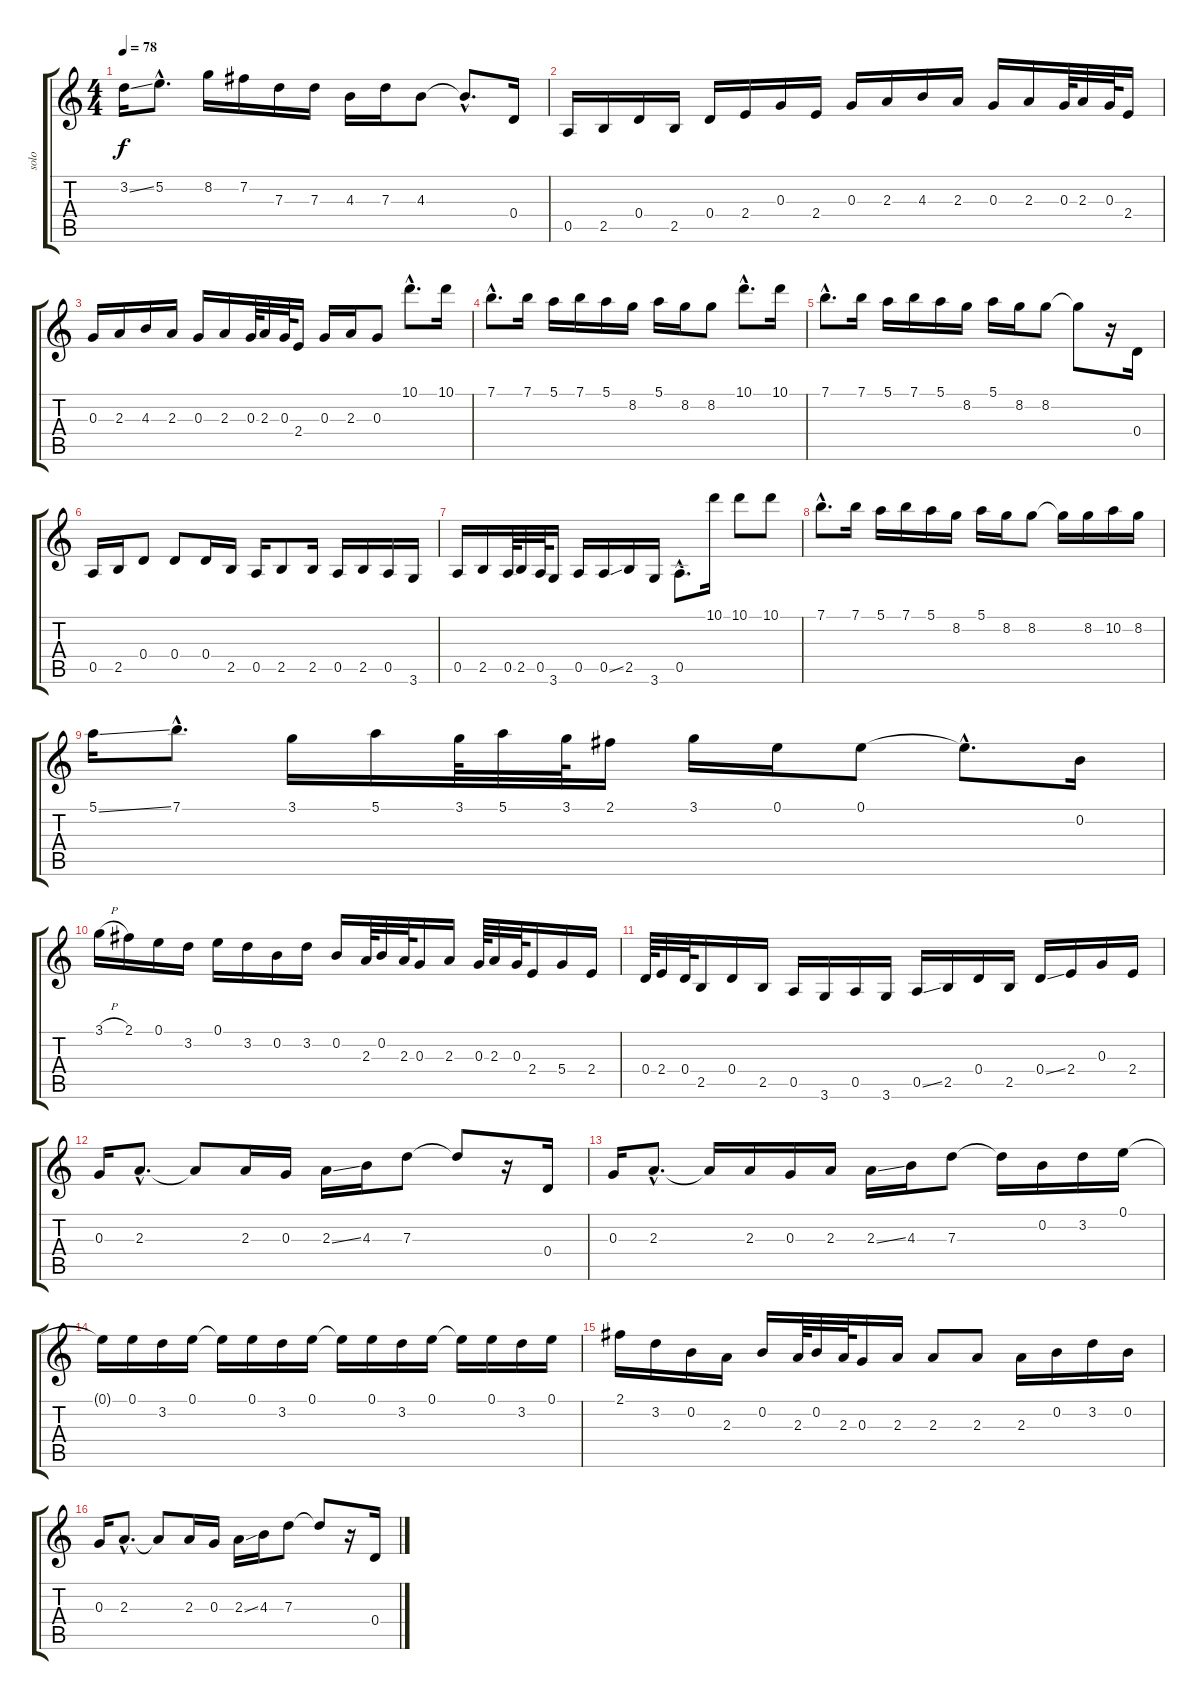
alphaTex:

\track ("solo" "solo") {instrument overdrivenguitar}
\staff {score tabs}
\tuning (E4 B3 G3 D3 A2 E2) {hide}
\ts (4 4)
\tempo 78
\clef g2
\ks c
3.2{ss}.16{dy f} 5.2{hac}.8{d} 8.2.16 7.2.16 7.3.16 7.3.16 4.3.16 7.3.16 4.3.8 4.3{hac t}.8{d} 0.4.16 |
0.5.16 2.5.16 0.4.16 2.5.16 0.4.16 2.4.16 0.3.16 2.4.16 0.3.16 2.3.16 4.3.16 2.3.16 0.3.16 2.3.16 0.3.64 2.3.32 0.3.64 2.4.16 |
0.3.16 2.3.16 4.3.16 2.3.16 0.3.16 2.3.16 0.3.64 2.3.32 0.3.64 2.4.16 0.3.16 2.3.16 0.3.8 10.1{hac}.8{d} 10.1.16 |
7.1{hac}.8{d} 7.1.16 5.1.16 7.1.16 5.1.16 8.2.16 5.1.16 8.2.16 8.2.8 10.1{hac}.8{d} 10.1.16 |
7.1{hac}.8{d} 7.1.16 5.1.16 7.1.16 5.1.16 8.2.16 5.1.16 8.2.16 8.2.8 8.2{t}.8 r.16 0.4.16 |
0.5.16 2.5.16 0.4.8 0.4.8 0.4.16 2.5.16 0.5.16 2.5.8 2.5.16 0.5.16 2.5.16 0.5.16 3.6.16 |
0.5.16 2.5.16 0.5.64 2.5.32 0.5.64 3.6.16 0.5.16 0.5{ss}.16 2.5.16 3.6.16 0.5{hac}.8{d} 10.1.16 10.1.8 10.1.8 |
7.1{hac}.8{d} 7.1.16 5.1.16 7.1.16 5.1.16 8.2.16 5.1.16 8.2.16 8.2.8 8.2{t}.16 8.2.16 10.2.16 8.2.16 |
5.1{ss}.16 7.1{hac}.8{d} 3.1.16 5.1.16 3.1.64 5.1.32 3.1.64 2.1.16 3.1.16 0.1.16 0.1.8 0.1{hac t}.8{d} 0.2.16 |
3.1{h}.16 2.1.16 0.1.16 3.2.16 0.1.16 3.2.16 0.2.16 3.2.16 0.2.16 2.3.64 0.2.32 2.3.64 0.3.16 2.3.16 0.3.64 2.3.32 0.3.64 2.4.16 5.4.16 2.4.16 |
0.4.64 2.4.32 0.4.64 2.5.16 0.4.16 2.5.16 0.5.16 3.6.16 0.5.16 3.6.16 0.5{ss}.16 2.5.16 0.4.16 2.5.16 0.4{ss}.16 2.4.16 0.3.16 2.4.16 |
0.3.16 2.3{hac}.8{d} 2.3{t}.8 2.3.16 0.3.16 2.3{ss}.16 4.3.16 7.3.8 7.3{t}.8 r.16 0.4.16 |
0.3.16 2.3{hac}.8{d} 2.3{t}.16 2.3.16 0.3.16 2.3.16 2.3{ss}.16 4.3.16 7.3.8 7.3{t}.16 0.2.16 3.2.16 0.1.16 |
0.1{t}.16 0.1.16 3.2.16 0.1.16 0.1{t}.16 0.1.16 3.2.16 0.1.16 0.1{t}.16 0.1.16 3.2.16 0.1.16 0.1{t}.16 0.1.16 3.2.16 0.1.16 |
2.1.16 3.2.16 0.2.16 2.3.16 0.2.16 2.3.64 0.2.32 2.3.64 0.3.16 2.3.16 2.3.8 2.3.8 2.3.16 0.2.16 3.2.16 0.2.16 |
0.3.16 2.3{hac}.8{d} 2.3{t}.8 2.3.16 0.3.16 2.3{ss}.16 4.3.16 7.3.8 7.3{t}.8 r.16 0.4.16
